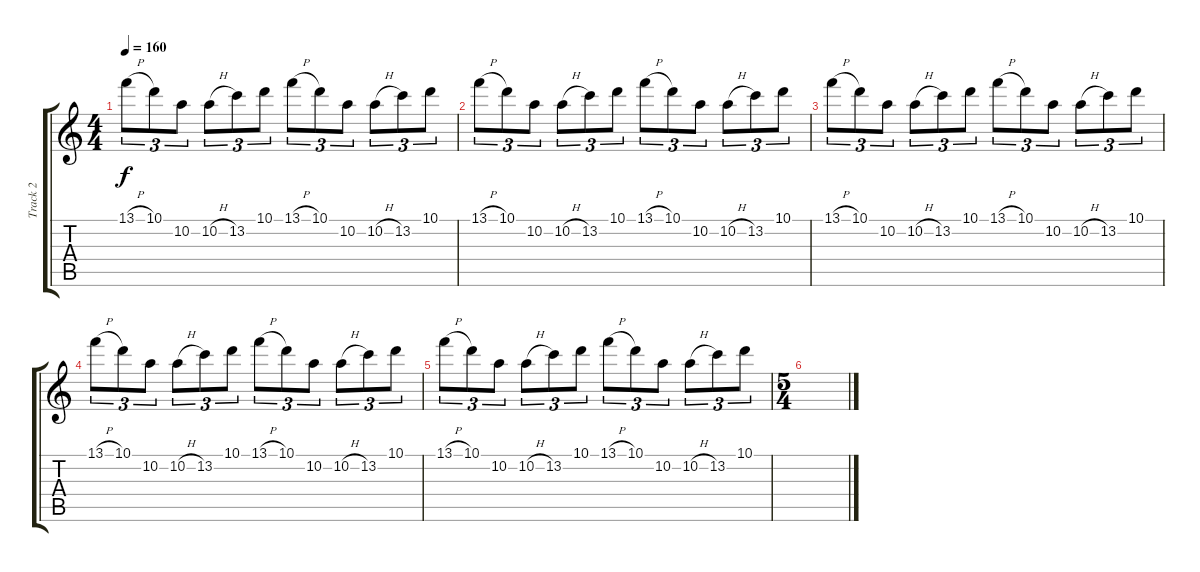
\track ("Track 2" "Track 2") {instrument acousticguitarnylon}
\staff {score tabs}
\tuning (E4 B3 G3 D3 A2 D2) {hide}
\ts (4 4)
\tempo 160
\clef g2
\ks c
13.1{h}.8{tu (3 2) dy f} 10.1.8{tu (3 2)} 10.2.8{tu (3 2)} 10.2{h}.8{tu (3 2)} 13.2.8{tu (3 2)} 10.1.8{tu (3 2)} 13.1{h}.8{tu (3 2)} 10.1.8{tu (3 2)} 10.2.8{tu (3 2)} 10.2{h}.8{tu (3 2)} 13.2.8{tu (3 2)} 10.1.8{tu (3 2)} |
13.1{h}.8{tu (3 2)} 10.1.8{tu (3 2)} 10.2.8{tu (3 2)} 10.2{h}.8{tu (3 2)} 13.2.8{tu (3 2)} 10.1.8{tu (3 2)} 13.1{h}.8{tu (3 2)} 10.1.8{tu (3 2)} 10.2.8{tu (3 2)} 10.2{h}.8{tu (3 2)} 13.2.8{tu (3 2)} 10.1.8{tu (3 2)} |
13.1{h}.8{tu (3 2)} 10.1.8{tu (3 2)} 10.2.8{tu (3 2)} 10.2{h}.8{tu (3 2)} 13.2.8{tu (3 2)} 10.1.8{tu (3 2)} 13.1{h}.8{tu (3 2)} 10.1.8{tu (3 2)} 10.2.8{tu (3 2)} 10.2{h}.8{tu (3 2)} 13.2.8{tu (3 2)} 10.1.8{tu (3 2)} |
13.1{h}.8{tu (3 2)} 10.1.8{tu (3 2)} 10.2.8{tu (3 2)} 10.2{h}.8{tu (3 2)} 13.2.8{tu (3 2)} 10.1.8{tu (3 2)} 13.1{h}.8{tu (3 2)} 10.1.8{tu (3 2)} 10.2.8{tu (3 2)} 10.2{h}.8{tu (3 2)} 13.2.8{tu (3 2)} 10.1.8{tu (3 2)} |
13.1{h}.8{tu (3 2)} 10.1.8{tu (3 2)} 10.2.8{tu (3 2)} 10.2{h}.8{tu (3 2)} 13.2.8{tu (3 2)} 10.1.8{tu (3 2)} 13.1{h}.8{tu (3 2)} 10.1.8{tu (3 2)} 10.2.8{tu (3 2)} 10.2{h}.8{tu (3 2)} 13.2.8{tu (3 2)} 10.1.8{tu (3 2)} |
\ts (5 4)
